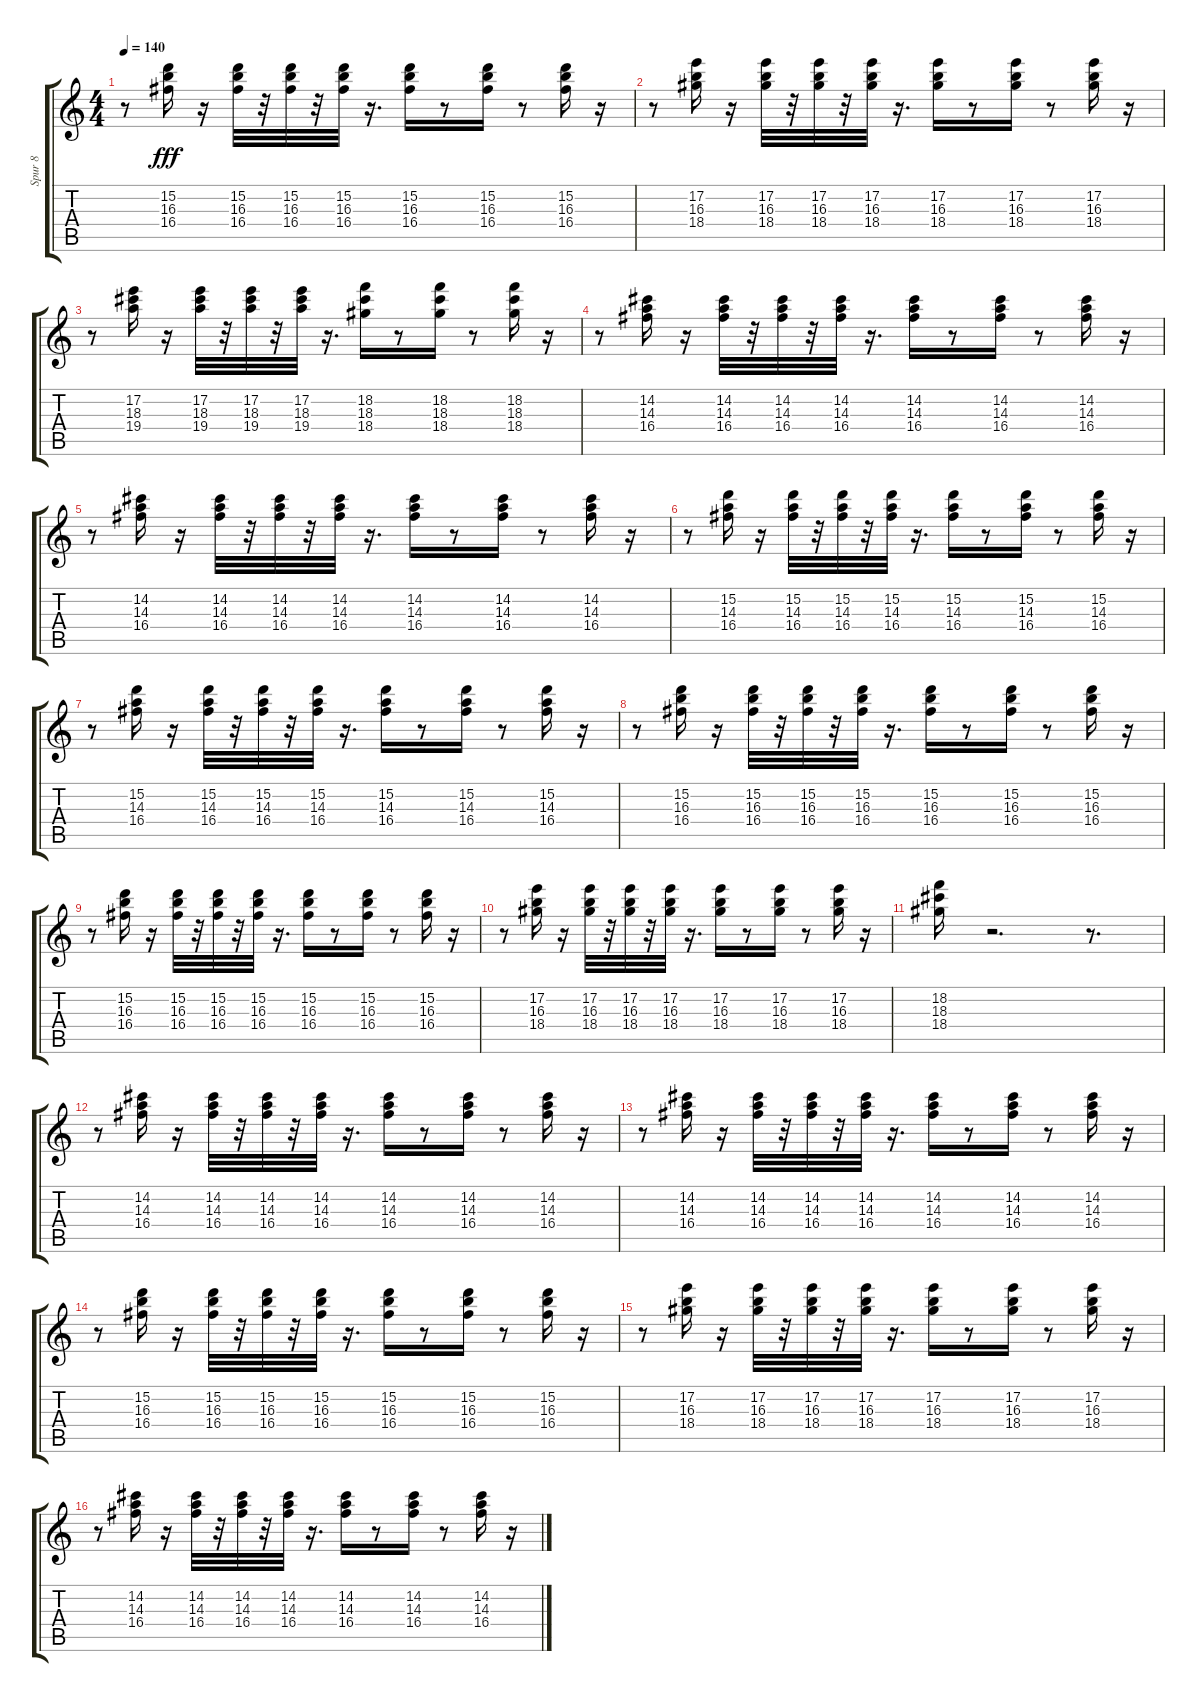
\track ("Spur 8" "Spur 8") {instrument electricguitarmuted}
\staff {score tabs}
\tuning (E4 B3 G3 D3 A2 E2) {hide}
\ts (4 4)
\tempo 140
\clef g2
\ks c
r.8{dy fff} (15.2 16.3 16.4).16 r.16 (15.2 16.3 16.4).32 r.32 (15.2 16.3 16.4).32 r.32 (15.2 16.3 16.4).32 r.16{d} (15.2 16.3 16.4).16 r.8 (15.2 16.3 16.4).16 r.8 (15.2 16.3 16.4).16 r.16 |
r.8 (17.2 16.3 18.4).16 r.16 (17.2 16.3 18.4).32 r.32 (17.2 16.3 18.4).32 r.32 (17.2 16.3 18.4).32 r.16{d} (17.2 16.3 18.4).16 r.8 (17.2 16.3 18.4).16 r.8 (17.2 16.3 18.4).16 r.16 |
r.8 (17.2 18.3 19.4).16 r.16 (17.2 18.3 19.4).32 r.32 (17.2 18.3 19.4).32 r.32 (17.2 18.3 19.4).32 r.16{d} (18.2 18.3 18.4).16 r.8 (18.2 18.3 18.4).16 r.8 (18.2 18.3 18.4).16 r.16 |
r.8 (14.2 14.3 16.4).16 r.16 (14.2 14.3 16.4).32 r.32 (14.2 14.3 16.4).32 r.32 (14.2 14.3 16.4).32 r.16{d} (14.2 14.3 16.4).16 r.8 (14.2 14.3 16.4).16 r.8 (14.2 14.3 16.4).16 r.16 |
r.8 (14.2 14.3 16.4).16 r.16 (14.2 14.3 16.4).32 r.32 (14.2 14.3 16.4).32 r.32 (14.2 14.3 16.4).32 r.16{d} (14.2 14.3 16.4).16 r.8 (14.2 14.3 16.4).16 r.8 (14.2 14.3 16.4).16 r.16 |
r.8 (15.2 14.3 16.4).16 r.16 (15.2 14.3 16.4).32 r.32 (15.2 14.3 16.4).32 r.32 (15.2 14.3 16.4).32 r.16{d} (15.2 14.3 16.4).16 r.8 (15.2 14.3 16.4).16 r.8 (15.2 14.3 16.4).16 r.16 |
r.8 (15.2 14.3 16.4).16 r.16 (15.2 14.3 16.4).32 r.32 (15.2 14.3 16.4).32 r.32 (15.2 14.3 16.4).32 r.16{d} (15.2 14.3 16.4).16 r.8 (15.2 14.3 16.4).16 r.8 (15.2 14.3 16.4).16 r.16 |
r.8 (15.2 16.3 16.4).16 r.16 (15.2 16.3 16.4).32 r.32 (15.2 16.3 16.4).32 r.32 (15.2 16.3 16.4).32 r.16{d} (15.2 16.3 16.4).16 r.8 (15.2 16.3 16.4).16 r.8 (15.2 16.3 16.4).16 r.16 |
r.8 (15.2 16.3 16.4).16 r.16 (15.2 16.3 16.4).32 r.32 (15.2 16.3 16.4).32 r.32 (15.2 16.3 16.4).32 r.16{d} (15.2 16.3 16.4).16 r.8 (15.2 16.3 16.4).16 r.8 (15.2 16.3 16.4).16 r.16 |
r.8 (17.2 16.3 18.4).16 r.16 (17.2 16.3 18.4).32 r.32 (17.2 16.3 18.4).32 r.32 (17.2 16.3 18.4).32 r.16{d} (17.2 16.3 18.4).16 r.8 (17.2 16.3 18.4).16 r.8 (17.2 16.3 18.4).16 r.16 |
(18.2 18.3 18.4).16 r.2{d} r.8{d} |
r.8 (14.2 14.3 16.4).16 r.16 (14.2 14.3 16.4).32 r.32 (14.2 14.3 16.4).32 r.32 (14.2 14.3 16.4).32 r.16{d} (14.2 14.3 16.4).16 r.8 (14.2 14.3 16.4).16 r.8 (14.2 14.3 16.4).16 r.16 |
r.8 (14.2 14.3 16.4).16 r.16 (14.2 14.3 16.4).32 r.32 (14.2 14.3 16.4).32 r.32 (14.2 14.3 16.4).32 r.16{d} (14.2 14.3 16.4).16 r.8 (14.2 14.3 16.4).16 r.8 (14.2 14.3 16.4).16 r.16 |
r.8 (15.2 16.3 16.4).16 r.16 (15.2 16.3 16.4).32 r.32 (15.2 16.3 16.4).32 r.32 (15.2 16.3 16.4).32 r.16{d} (15.2 16.3 16.4).16 r.8 (15.2 16.3 16.4).16 r.8 (15.2 16.3 16.4).16 r.16 |
r.8 (17.2 16.3 18.4).16 r.16 (17.2 16.3 18.4).32 r.32 (17.2 16.3 18.4).32 r.32 (17.2 16.3 18.4).32 r.16{d} (17.2 16.3 18.4).16 r.8 (17.2 16.3 18.4).16 r.8 (17.2 16.3 18.4).16 r.16 |
r.8 (14.2 14.3 16.4).16 r.16 (14.2 14.3 16.4).32 r.32 (14.2 14.3 16.4).32 r.32 (14.2 14.3 16.4).32 r.16{d} (14.2 14.3 16.4).16 r.8 (14.2 14.3 16.4).16 r.8 (14.2 14.3 16.4).16 r.16
